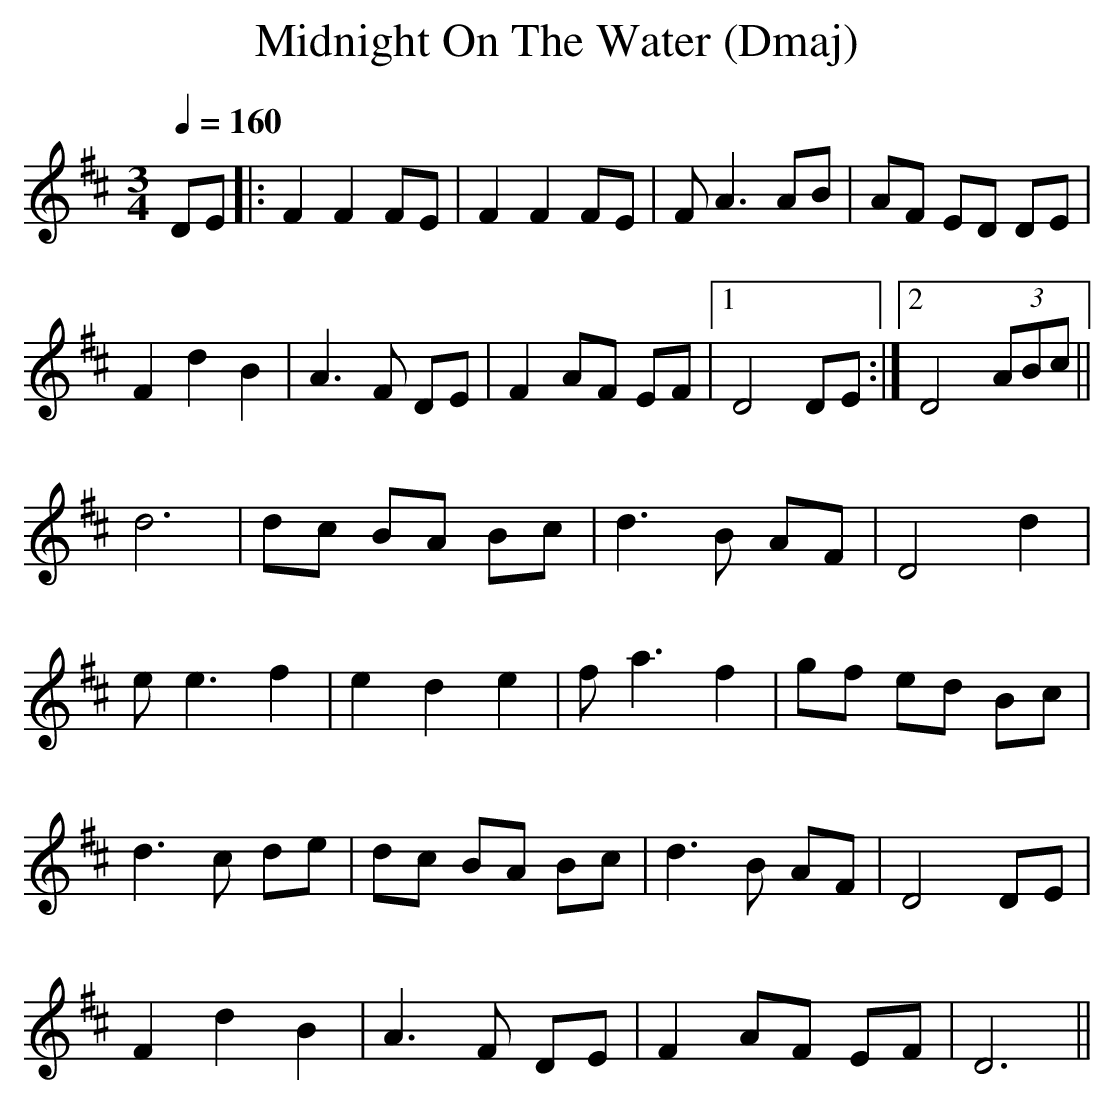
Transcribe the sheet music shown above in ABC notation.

X:1
T:Midnight On The Water (Dmaj)
Q:1/4=160
M:3/4
L:1/8
K:Dmaj
DE|:F2 F2 FE|F2 F2 FE|F A3 AB|AF ED DE|
F2 d2 B2|A3 F DE|F2 AF EF|1D4 DE:|2D4 (3ABc||
d6|dc BA Bc|d3 B AF|D4 d2|
e e3 f2|e2 d2 e2|f a3 f2|gf ed Bc|
d3 c de|dc BA Bc|d3 B AF|D4 DE|
F2 d2 B2|A3 F DE|F2 AF EF|D6||
